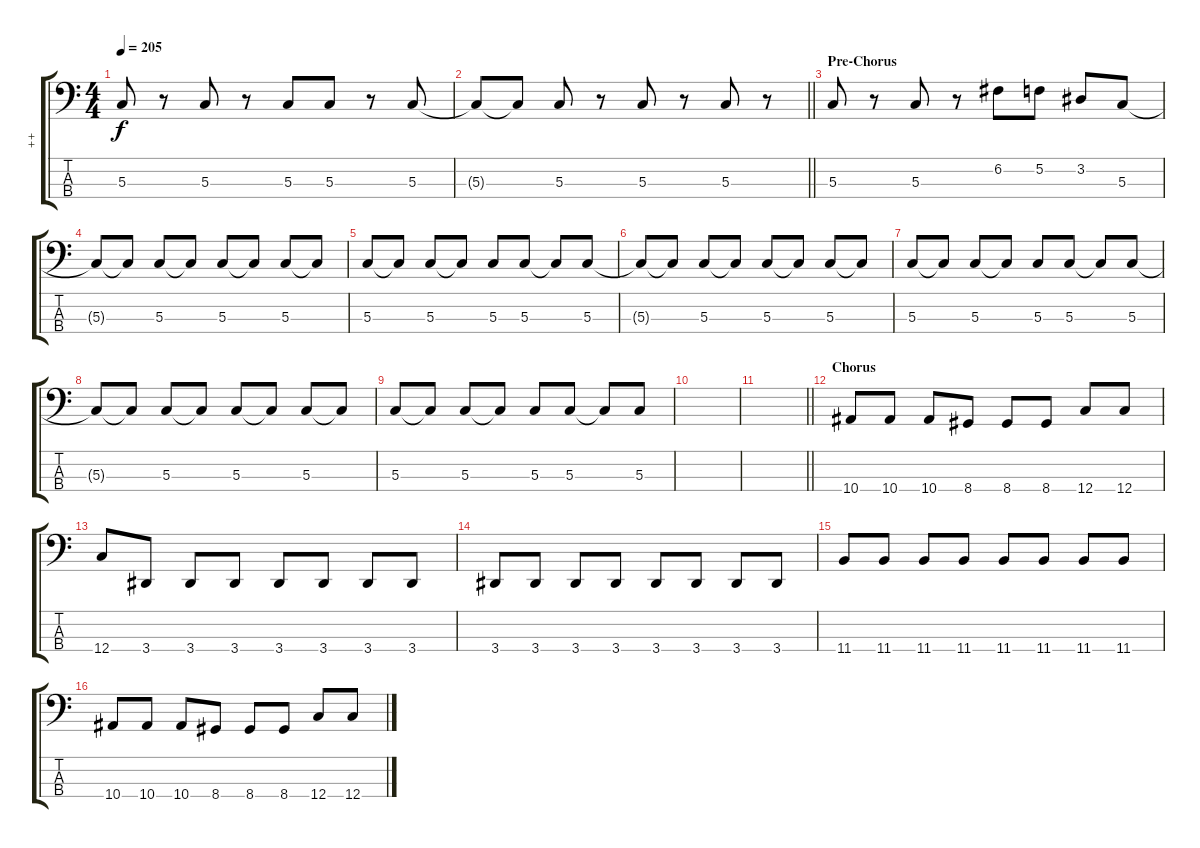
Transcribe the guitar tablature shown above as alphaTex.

\track ("++" "++") {instrument electricbasspick}
\staff {score tabs}
\tuning (F2 C2 G1 C1) {hide}
\ts (4 4)
\tempo 205
\clef f4
\ks c
5.3.8{dy f} r.8 5.3.8 r.8 5.3.8 5.3.8 r.8 5.3.8 |
\barLineRight lightlight
5.3{t}.8 5.3{t}.8 5.3.8 r.8 5.3.8 r.8 5.3.8 r.8 |
\section ("" "Pre-Chorus")
5.3.8 r.8 5.3.8 r.8 6.2.8 5.2.8 3.2.8 5.3.8 |
5.3{t}.8 5.3{t}.8 5.3.8 5.3{t}.8 5.3.8 5.3{t}.8 5.3.8 5.3{t}.8 |
5.3.8 5.3{t}.8 5.3.8 5.3{t}.8 5.3.8 5.3.8 5.3{t}.8 5.3.8 |
5.3{t}.8 5.3{t}.8 5.3.8 5.3{t}.8 5.3.8 5.3{t}.8 5.3.8 5.3{t}.8 |
5.3.8 5.3{t}.8 5.3.8 5.3{t}.8 5.3.8 5.3.8 5.3{t}.8 5.3.8 |
5.3{t}.8 5.3{t}.8 5.3.8 5.3{t}.8 5.3.8 5.3{t}.8 5.3.8 5.3{t}.8 |
5.3.8 5.3{t}.8 5.3.8 5.3{t}.8 5.3.8 5.3.8 5.3{t}.8 5.3.8 |
|
\barLineRight lightlight
|
\section ("" "Chorus")
10.4.8 10.4.8 10.4.8 8.4.8 8.4.8 8.4.8 12.4.8 12.4.8 |
12.4.8 3.4.8 3.4.8 3.4.8 3.4.8 3.4.8 3.4.8 3.4.8 |
3.4.8 3.4.8 3.4.8 3.4.8 3.4.8 3.4.8 3.4.8 3.4.8 |
11.4.8 11.4.8 11.4.8 11.4.8 11.4.8 11.4.8 11.4.8 11.4.8 |
10.4.8 10.4.8 10.4.8 8.4.8 8.4.8 8.4.8 12.4.8 12.4.8
